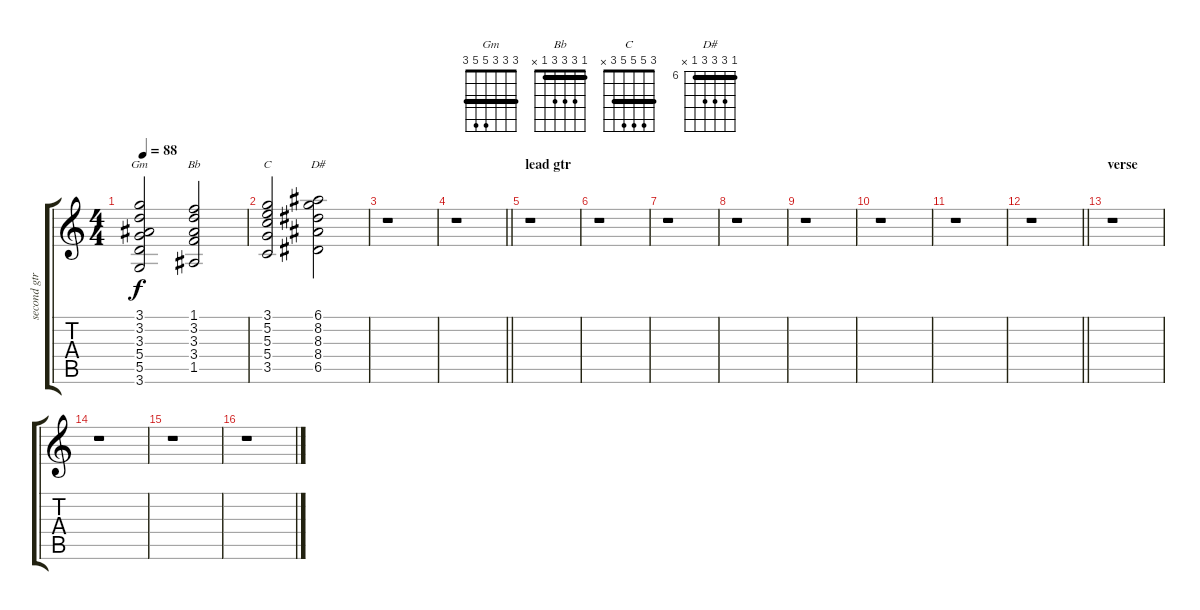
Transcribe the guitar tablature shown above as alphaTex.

\track ("second gtr" "second gtr") {instrument acousticguitarsteel}
\staff {score tabs}
\tuning (E4 B3 G3 D3 A2 E2) {hide}
\chord ("Gm" 3 3 3 5 5 3) {barre 3}
\chord ("Bb" 1 3 3 3 1 x) {barre 1}
\chord ("C" 3 5 5 5 3 x) {barre 3}
\chord ("D#" 6 8 8 8 6 x) {firstfret 6 barre 6}
\ts (4 4)
\tempo 88
\clef g2
\ks c
(3.1 3.2 3.3 5.4 5.5 3.6).2{ch "Gm" dy f} (1.1 3.2 3.3 3.4 1.5).2{ch "Bb"} |
(3.1 5.2 5.3 5.4 3.5).2{ch "C"} (6.1 8.2 8.3 8.4 6.5).2{ch "D#"} |
r.1 |
\barLineRight lightlight
r.1 |
\section ("" "lead gtr")
r.1 |
r.1 |
r.1 |
r.1 |
r.1 |
r.1 |
r.1 |
\barLineRight lightlight
r.1 |
\section ("" "verse")
r.1 |
r.1 |
r.1 |
r.1
